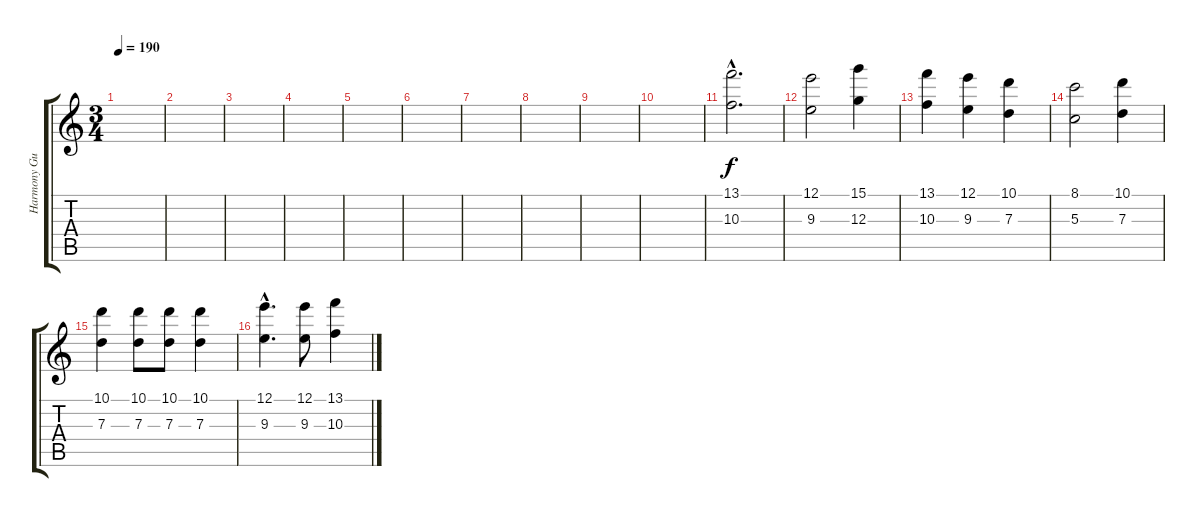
\track ("Harmony Guitar" "Harmony Gu") {instrument distortionguitar}
\staff {score tabs}
\tuning (E4 B3 G3 D3 A2 E2) {hide}
\ts (3 4)
\tempo 190
\clef g2
\ks c
|
|
|
|
|
|
|
|
|
|
(13.1{hac} 10.3{hac}).2{d volume 9 instrument electricguitarclean} |
(12.1 9.3).2 (15.1 12.3).4 |
(13.1 10.3).4 (12.1 9.3).4 (10.1 7.3).4 |
(8.1 5.3).2 (10.1 7.3).4 |
(10.1 7.3).4 (10.1 7.3).8 (10.1 7.3).8 (10.1 7.3).4 |
(12.1{hac} 9.3{hac}).4{d} (12.1 9.3).8 (13.1 10.3).4
